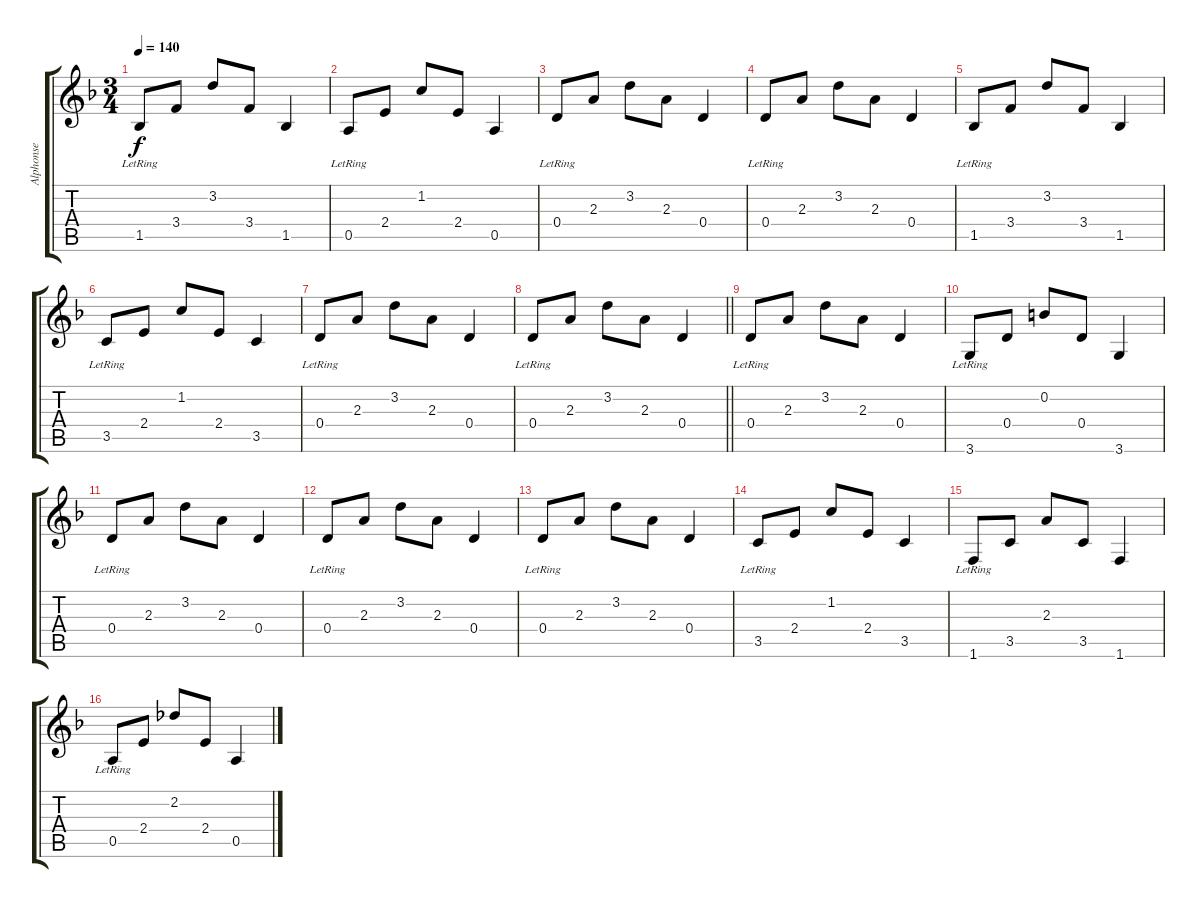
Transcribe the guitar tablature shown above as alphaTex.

\track ("Alphonse" "Alphonse") {instrument acousticguitarsteel}
\staff {score tabs}
\tuning (E4 B3 G3 D3 A2 E2) {hide}
\ts (3 4)
\tempo 140
\clef g2
\ks dminor
1.5{lr}.8{dy f} 3.4.8 3.2.8 3.4.8 1.5.4 |
0.5{lr}.8 2.4.8 1.2.8 2.4.8 0.5.4 |
0.4{lr}.8 2.3.8 3.2.8 2.3.8 0.4.4 |
0.4{lr}.8 2.3.8 3.2.8 2.3.8 0.4.4 |
1.5{lr}.8 3.4.8 3.2.8 3.4.8 1.5.4 |
3.5{lr}.8 2.4.8 1.2.8 2.4.8 3.5.4 |
0.4{lr}.8 2.3.8 3.2.8 2.3.8 0.4.4 |
\barLineRight lightlight
0.4{lr}.8 2.3.8 3.2.8 2.3.8 0.4.4 |
0.4{lr}.8 2.3.8 3.2.8 2.3.8 0.4.4 |
3.6{lr}.8 0.4.8 0.2.8 0.4.8 3.6.4 |
0.4{lr}.8 2.3.8 3.2.8 2.3.8 0.4.4 |
0.4{lr}.8 2.3.8 3.2.8 2.3.8 0.4.4 |
0.4{lr}.8 2.3.8 3.2.8 2.3.8 0.4.4 |
3.5{lr}.8 2.4.8 1.2.8 2.4.8 3.5.4 |
1.6{lr}.8 3.5.8 2.3.8 3.5.8 1.6.4 |
0.5{lr}.8 2.4.8 2.2.8 2.4.8 0.5.4
